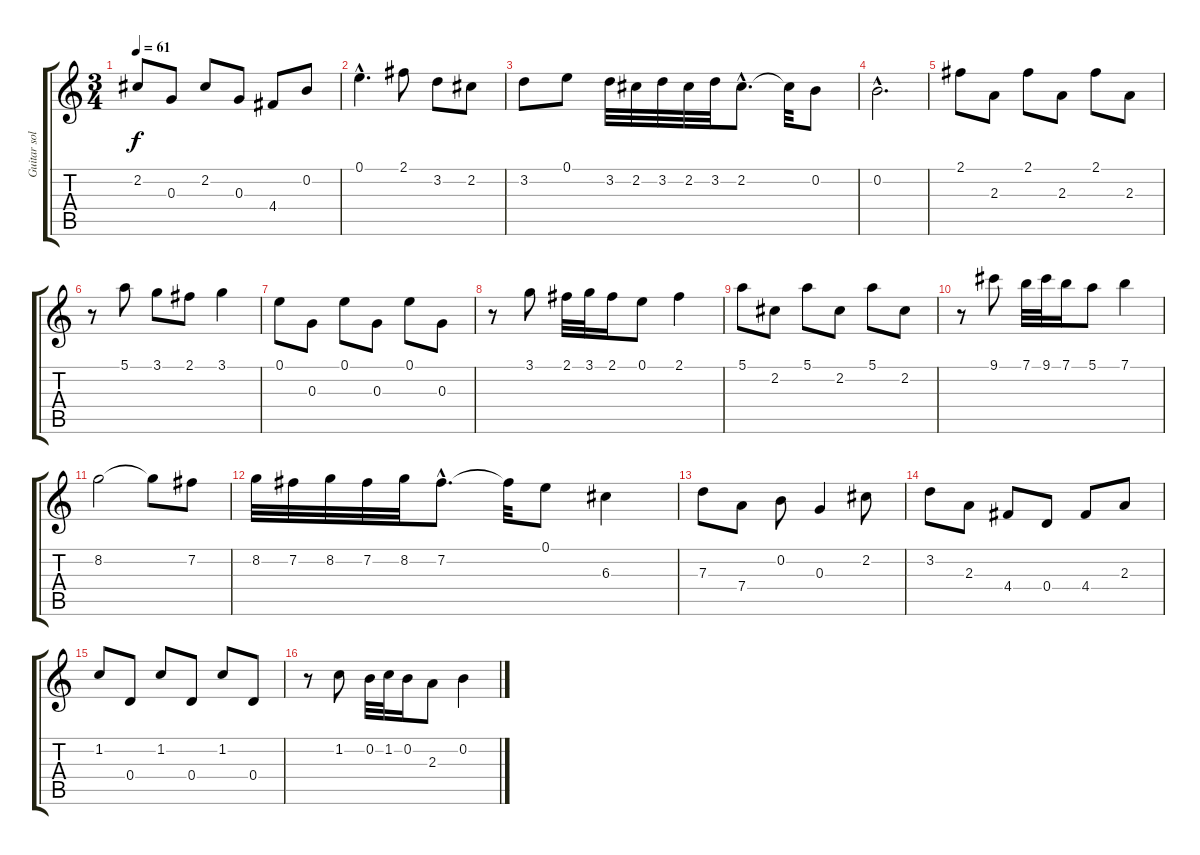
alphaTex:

\track ("Guitar solo" "Guitar sol") {instrument acousticguitarnylon}
\staff {score tabs}
\tuning (E4 B3 G3 D3 A2 E2) {hide}
\ts (3 4)
\tempo 61
\clef g2
\ks c
2.2.8{dy f} 0.3.8 2.2.8 0.3.8 4.4.8 0.2.8 |
0.1{hac}.4{d} 2.1.8 3.2.8 2.2.8 |
3.2.8 0.1.8 3.2.32 2.2.32 3.2.32 2.2.32 3.2.32 2.2{hac}.8{d} 2.2{t}.32 0.2.8 |
0.2{hac}.2{d} |
2.1.8 2.3.8 2.1.8 2.3.8 2.1.8 2.3.8 |
r.8 5.1.8 3.1.8 2.1.8 3.1.4 |
0.1.8 0.3.8 0.1.8 0.3.8 0.1.8 0.3.8 |
r.8 3.1.8 2.1.32 3.1.32 2.1.16 0.1.8 2.1.4 |
5.1.8 2.2.8 5.1.8 2.2.8 5.1.8 2.2.8 |
r.8 9.1.8 7.1.32 9.1.32 7.1.16 5.1.8 7.1.4 |
8.2.2 8.2{t}.8 7.2.8 |
8.2.32 7.2.32 8.2.32 7.2.32 8.2.32 7.2{hac}.8{d} 7.2{t}.32 0.1.8 6.3.4 |
7.3.8 7.4.8 0.2.8 0.3.4 2.2.8 |
3.2.8 2.3.8 4.4.8 0.4.8 4.4.8 2.3.8 |
1.2.8 0.4.8 1.2.8 0.4.8 1.2.8 0.4.8 |
r.8 1.2.8 0.2.32 1.2.32 0.2.16 2.3.8 0.2.4
